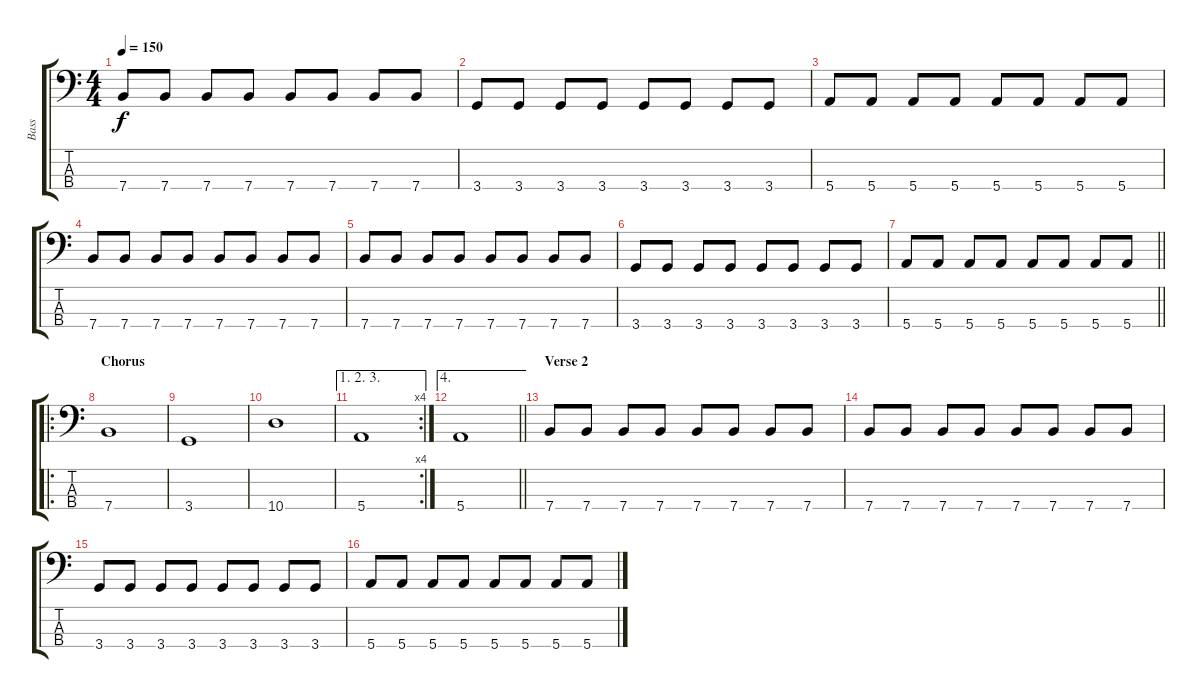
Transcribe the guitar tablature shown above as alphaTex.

\track ("Bass" "Bass") {instrument electricbassfinger}
\staff {score tabs}
\tuning (G2 D2 A1 E1) {hide}
\ts (4 4)
\tempo 150
\clef f4
\ks c
7.4.8{dy f} 7.4.8 7.4.8 7.4.8 7.4.8 7.4.8 7.4.8 7.4.8 |
3.4.8 3.4.8 3.4.8 3.4.8 3.4.8 3.4.8 3.4.8 3.4.8 |
5.4.8 5.4.8 5.4.8 5.4.8 5.4.8 5.4.8 5.4.8 5.4.8 |
7.4.8 7.4.8 7.4.8 7.4.8 7.4.8 7.4.8 7.4.8 7.4.8 |
7.4.8 7.4.8 7.4.8 7.4.8 7.4.8 7.4.8 7.4.8 7.4.8 |
3.4.8 3.4.8 3.4.8 3.4.8 3.4.8 3.4.8 3.4.8 3.4.8 |
\barLineRight lightlight
5.4.8 5.4.8 5.4.8 5.4.8 5.4.8 5.4.8 5.4.8 5.4.8 |
\ro
\section ("" "Chorus")
7.4.1 |
3.4.1 |
10.4.1 |
\ae (1 2 3)
\rc 4
5.4.1 |
\ae 4
\barLineRight lightlight
5.4.1 |
\section ("" "Verse 2")
7.4.8 7.4.8 7.4.8 7.4.8 7.4.8 7.4.8 7.4.8 7.4.8 |
7.4.8 7.4.8 7.4.8 7.4.8 7.4.8 7.4.8 7.4.8 7.4.8 |
3.4.8 3.4.8 3.4.8 3.4.8 3.4.8 3.4.8 3.4.8 3.4.8 |
5.4.8 5.4.8 5.4.8 5.4.8 5.4.8 5.4.8 5.4.8 5.4.8
